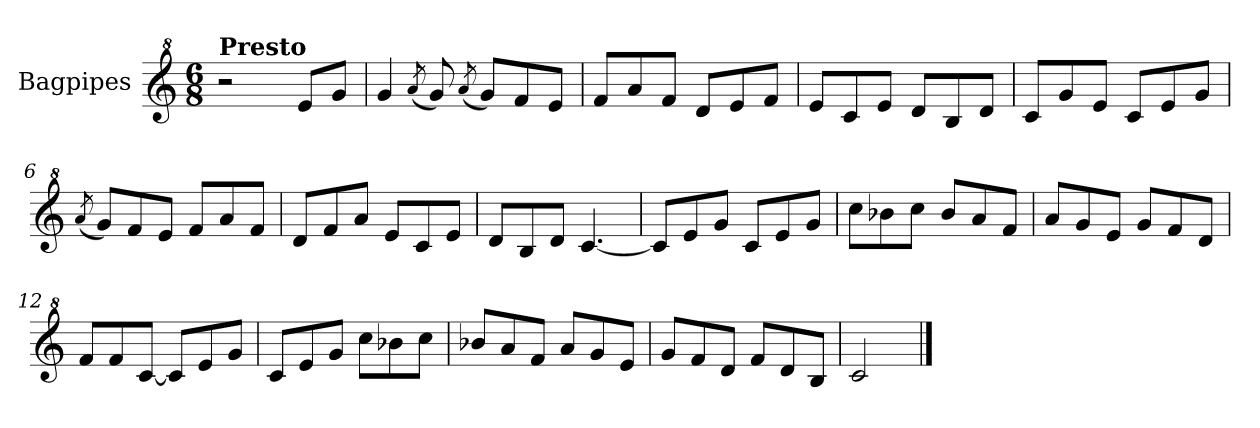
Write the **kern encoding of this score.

**kern
*part1
*staff1
*I"Bagpipes
*I'Bag
*clefG^2
*k[]
*M6/8
=1
!LO:TX:a:B:t=Presto
2r
8ee/L
8gg/J
=2
4gg/
(8qaa/
8gg/)
(8qaa/
8gg/L)
8ff/
8ee/J
=3
8ff/L
8aa/
8ff/J
8dd/L
8ee/
8ff/J
=4
8ee/L
8cc/
8ee/J
8dd/L
8b/
8dd/J
=5
8cc/L
8gg/
8ee/J
8cc/L
8ee/
8gg/J
=6
(8qaa/
8gg/L)
8ff/
8ee/J
8ff/L
8aa/
8ff/J
=7
8dd/L
8ff/
8aa/J
8ee/L
8cc/
8ee/J
!!LO:LB:g=z
=8
8dd/L
8b/
8dd/J
[4.cc/
=9
8cc/L]
8ee/
8gg/J
8cc/L
8ee/
8gg/J
=10
8ccc\L
8bb-X\
8ccc\J
8bb-/L
8aa/
8ff/J
=11
8aa/L
8gg/
8ee/J
8gg/L
8ff/
8dd/J
=12
8ff/L
8ff/
[8cc/J
8cc/L]
8ee/
8gg/J
=13
8cc/L
8ee/
8gg/J
8ccc\L
8bb-X\
8ccc\J
=14
8bb-X/L
8aa/
8ff/J
8aa/L
8gg/
8ee/J
!!LO:LB:g=z
=15
8gg/L
8ff/
8dd/J
8ff/L
8dd/
8b/J
=16
2cc/
==
*-
